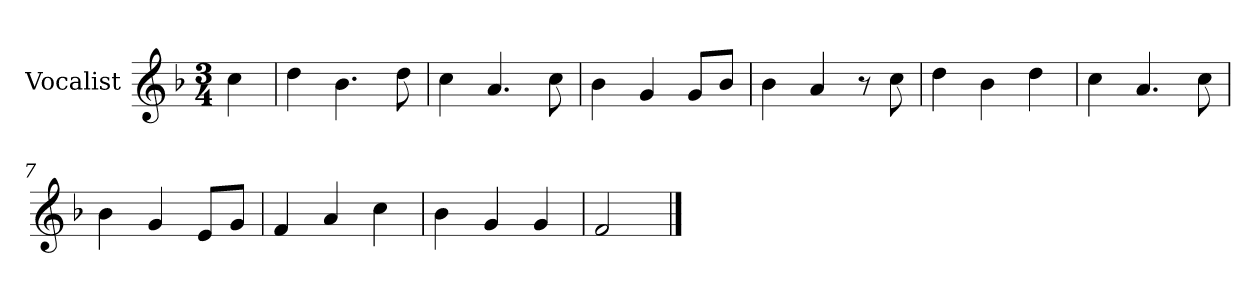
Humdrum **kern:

**kern
*part1
*staff1
*I"Vocalist
*k[b-]
*F:
*M3/4
=
4cc
=1
4dd
4.b-
8dd
=2
4cc
4.a
8cc
=3
4b-
4g
8gL
8b-J
=4
4b-
4a
8r
8cc
=5
4dd
4b-
4dd
=6
4cc
4.a
8cc
=7
4b-
4g
8eL
8gJ
=8
4f
4a
4cc
=9
4b-
4g
4g
=10
2f
==
*-
